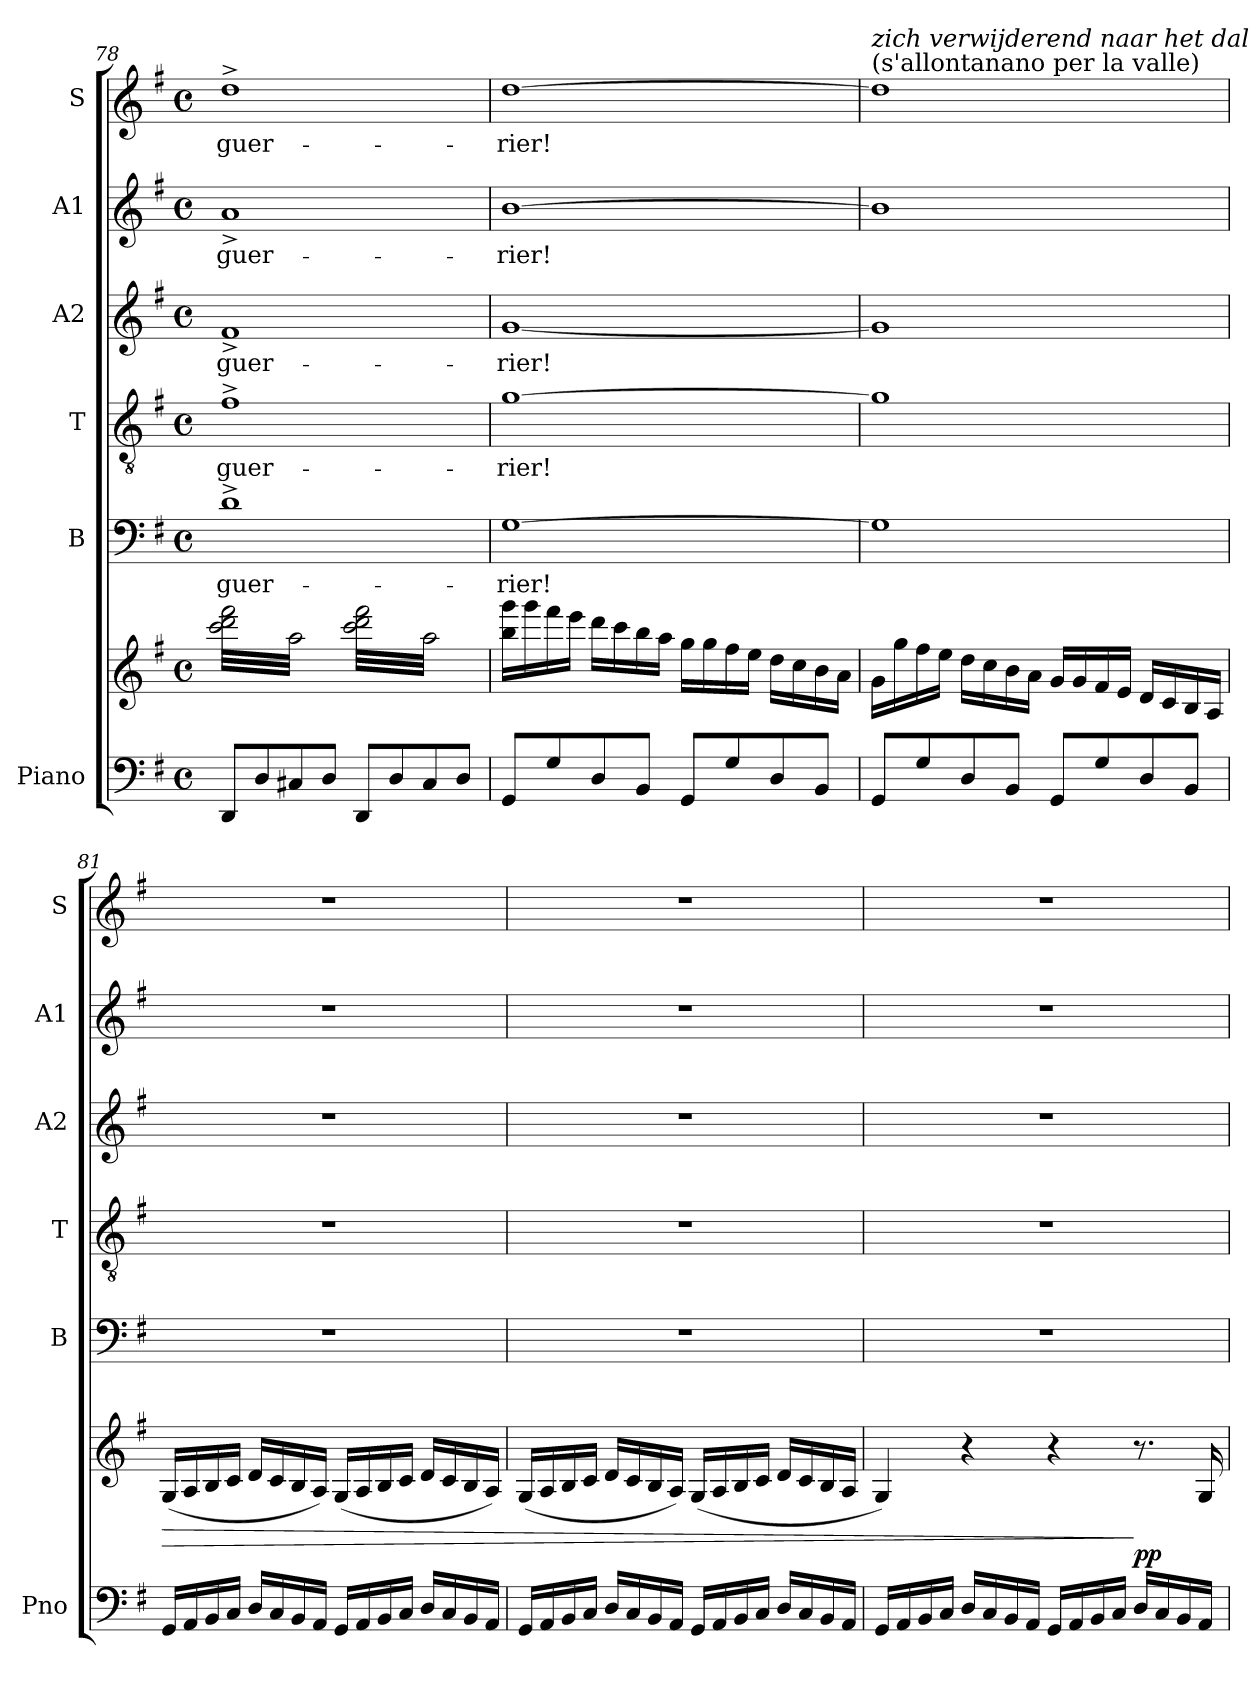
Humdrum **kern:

**kern	**kern	**dynam	**kern	**text	**kern	**text	**kern	**text	**kern	**text	**kern	**text
*part6	*part6	*part6	*part5	*part5	*part4	*part4	*part3	*part3	*part2	*part2	*part1	*part1
*staff7	*staff6	*staff6/7	*staff5	*staff5	*staff4	*staff4	*staff3	*staff3	*staff2	*staff2	*staff1	*staff1
*I"Piano	*	*	*I"B	*	*I"T	*	*I"A2	*	*I"A1	*	*I"S	*
*I'Pno	*	*	*I'B	*	*I'T	*	*I'A2	*	*I'A1	*	*I'S	*
!!LO:PB:g=z
*clefF4	*clefG2	*	*clefF4	*	*clefGv2	*	*clefG2	*	*clefG2	*	*clefG2	*
*k[f#]	*k[f#]	*	*k[f#]	*	*k[f#]	*	*k[f#]	*	*k[f#]	*	*k[f#]	*
*M4/4	*M4/4	*	*M4/4	*	*M4/4	*	*M4/4	*	*M4/4	*	*M4/4	*
*met(c)	*met(c)	*	*met(c)	*	*met(c)	*	*met(c)	*	*met(c)	*	*met(c)	*
=78	=78	=78	=78	=78	=78	=78	=78	=78	=78	=78	=78	=78
*	*tremolo	*	*	*	*	*	*	*	*	*	*	*
8DD/L	32ccc\ 32ddd\ 32fff#\LLL	.	1d^	guer-	1f#^	guer-	1f#^	guer-	1a^	guer-	1dd^	guer-
.	32aa\	.	.	.	.	.	.	.	.	.	.	.
.	32ccc\ 32ddd\ 32fff#\	.	.	.	.	.	.	.	.	.	.	.
.	32aa\	.	.	.	.	.	.	.	.	.	.	.
8D/	32ccc\ 32ddd\ 32fff#\	.	.	.	.	.	.	.	.	.	.	.
.	32aa\	.	.	.	.	.	.	.	.	.	.	.
.	32ccc\ 32ddd\ 32fff#\	.	.	.	.	.	.	.	.	.	.	.
.	32aa\	.	.	.	.	.	.	.	.	.	.	.
8C#X/	32ccc\ 32ddd\ 32fff#\	.	.	.	.	.	.	.	.	.	.	.
.	32aa\	.	.	.	.	.	.	.	.	.	.	.
.	32ccc\ 32ddd\ 32fff#\	.	.	.	.	.	.	.	.	.	.	.
.	32aa\	.	.	.	.	.	.	.	.	.	.	.
8D/J	32ccc\ 32ddd\ 32fff#\	.	.	.	.	.	.	.	.	.	.	.
.	32aa\	.	.	.	.	.	.	.	.	.	.	.
.	32ccc\ 32ddd\ 32fff#\	.	.	.	.	.	.	.	.	.	.	.
.	32aa\JJJ	.	.	.	.	.	.	.	.	.	.	.
8DD/L	32ccc\ 32ddd\ 32fff#\LLL	.	.	.	.	.	.	.	.	.	.	.
.	32aa\	.	.	.	.	.	.	.	.	.	.	.
.	32ccc\ 32ddd\ 32fff#\	.	.	.	.	.	.	.	.	.	.	.
.	32aa\	.	.	.	.	.	.	.	.	.	.	.
8D/	32ccc\ 32ddd\ 32fff#\	.	.	.	.	.	.	.	.	.	.	.
.	32aa\	.	.	.	.	.	.	.	.	.	.	.
.	32ccc\ 32ddd\ 32fff#\	.	.	.	.	.	.	.	.	.	.	.
.	32aa\	.	.	.	.	.	.	.	.	.	.	.
8C#/	32ccc\ 32ddd\ 32fff#\	.	.	.	.	.	.	.	.	.	.	.
.	32aa\	.	.	.	.	.	.	.	.	.	.	.
.	32ccc\ 32ddd\ 32fff#\	.	.	.	.	.	.	.	.	.	.	.
.	32aa\	.	.	.	.	.	.	.	.	.	.	.
8D/J	32ccc\ 32ddd\ 32fff#\	.	.	.	.	.	.	.	.	.	.	.
.	32aa\	.	.	.	.	.	.	.	.	.	.	.
.	32ccc\ 32ddd\ 32fff#\	.	.	.	.	.	.	.	.	.	.	.
.	32aa\JJJ	.	.	.	.	.	.	.	.	.	.	.
*	*Xtremolo	*	*	*	*	*	*	*	*	*	*	*
=79	=79	=79	=79	=79	=79	=79	=79	=79	=79	=79	=79	=79
8GG/L	16bb\ 16ggg\LL	.	[1G	-rier!	[1g	-rier!	[1g	-rier!	[1b	-rier!	[1dd	-rier!
.	.	.	.	.	.	.	.	.	.	.	.	.
.	16ggg\	.	.	.	.	.	.	.	.	.	.	.
.	.	.	.	.	.	.	.	.	.	.	.	.
8G/	16fff#\	.	.	.	.	.	.	.	.	.	.	.
.	.	.	.	.	.	.	.	.	.	.	.	.
.	16eee\JJ	.	.	.	.	.	.	.	.	.	.	.
.	.	.	.	.	.	.	.	.	.	.	.	.
8D/	16ddd\LL	.	.	.	.	.	.	.	.	.	.	.
.	16ccc\	.	.	.	.	.	.	.	.	.	.	.
8BB/J	16bb\	.	.	.	.	.	.	.	.	.	.	.
.	16aa\JJ	.	.	.	.	.	.	.	.	.	.	.
8GG/L	16gg\LL	.	.	.	.	.	.	.	.	.	.	.
.	16gg\	.	.	.	.	.	.	.	.	.	.	.
8G/	16ff#\	.	.	.	.	.	.	.	.	.	.	.
.	16ee\JJ	.	.	.	.	.	.	.	.	.	.	.
8D/	16dd\LL	.	.	.	.	.	.	.	.	.	.	.
.	16cc\	.	.	.	.	.	.	.	.	.	.	.
8BB/J	16b\	.	.	.	.	.	.	.	.	.	.	.
.	16a\JJ	.	.	.	.	.	.	.	.	.	.	.
=80	=80	=80	=80	=80	=80	=80	=80	=80	=80	=80	=80	=80
!	!	!	!	!	!	!	!	!	!	!	!LO:TX:a:t=(s'allontanano per la valle)	!
!	!	!	!	!	!	!	!	!	!	!	!LO:TX:a:i:t=zich verwijderend naar het dal	!
8GG/L	16g\LL	.	1G]	.	1g]	.	1g]	.	1b]	.	1dd]	.
.	16gg\	.	.	.	.	.	.	.	.	.	.	.
8G/	16ff#\	.	.	.	.	.	.	.	.	.	.	.
.	16ee\JJ	.	.	.	.	.	.	.	.	.	.	.
8D/	16dd\LL	.	.	.	.	.	.	.	.	.	.	.
.	16cc\	.	.	.	.	.	.	.	.	.	.	.
8BB/J	16b\	.	.	.	.	.	.	.	.	.	.	.
.	16a\JJ	.	.	.	.	.	.	.	.	.	.	.
8GG/L	16g/LL	.	.	.	.	.	.	.	.	.	.	.
.	16g/	.	.	.	.	.	.	.	.	.	.	.
8G/	16f#/	.	.	.	.	.	.	.	.	.	.	.
.	16e/JJ	.	.	.	.	.	.	.	.	.	.	.
8D/	16d/LL	.	.	.	.	.	.	.	.	.	.	.
.	16c/	.	.	.	.	.	.	.	.	.	.	.
8BB/J	16B/	.	.	.	.	.	.	.	.	.	.	.
.	16A/JJ	.	.	.	.	.	.	.	.	.	.	.
!!LO:LB:g=z
=81	=81	=81	=81	=81	=81	=81	=81	=81	=81	=81	=81	=81
!	!	!LO:HP:b	!	!	!	!	!	!	!	!	!	!
16GG/LL	(16G/LL	>	1r	.	1r	.	1r	.	1r	.	1r	.
16AA/	16A/	.	.	.	.	.	.	.	.	.	.	.
16BB/	16B/	.	.	.	.	.	.	.	.	.	.	.
16C/JJ	16c/JJ	.	.	.	.	.	.	.	.	.	.	.
16D/LL	16d/LL	.	.	.	.	.	.	.	.	.	.	.
16C/	16c/	.	.	.	.	.	.	.	.	.	.	.
16BB/	16B/	.	.	.	.	.	.	.	.	.	.	.
16AA/JJ	16A/JJ)	.	.	.	.	.	.	.	.	.	.	.
16GG/LL	(16G/LL	.	.	.	.	.	.	.	.	.	.	.
16AA/	16A/	.	.	.	.	.	.	.	.	.	.	.
16BB/	16B/	.	.	.	.	.	.	.	.	.	.	.
16C/JJ	16c/JJ	.	.	.	.	.	.	.	.	.	.	.
16D/LL	16d/LL	.	.	.	.	.	.	.	.	.	.	.
16C/	16c/	.	.	.	.	.	.	.	.	.	.	.
16BB/	16B/	.	.	.	.	.	.	.	.	.	.	.
16AA/JJ	16A/JJ)	.	.	.	.	.	.	.	.	.	.	.
=82	=82	=82	=82	=82	=82	=82	=82	=82	=82	=82	=82	=82
16GG/LL	(16G/LL	.	1r	.	1r	.	1r	.	1r	.	1r	.
16AA/	16A/	.	.	.	.	.	.	.	.	.	.	.
16BB/	16B/	.	.	.	.	.	.	.	.	.	.	.
16C/JJ	16c/JJ	.	.	.	.	.	.	.	.	.	.	.
16D/LL	16d/LL	.	.	.	.	.	.	.	.	.	.	.
16C/	16c/	.	.	.	.	.	.	.	.	.	.	.
16BB/	16B/	.	.	.	.	.	.	.	.	.	.	.
16AA/JJ	16A/JJ)	.	.	.	.	.	.	.	.	.	.	.
16GG/LL	(16G/LL	.	.	.	.	.	.	.	.	.	.	.
16AA/	16A/	.	.	.	.	.	.	.	.	.	.	.
16BB/	16B/	.	.	.	.	.	.	.	.	.	.	.
16C/JJ	16c/JJ	.	.	.	.	.	.	.	.	.	.	.
16D/LL	16d/LL	.	.	.	.	.	.	.	.	.	.	.
16C/	16c/	.	.	.	.	.	.	.	.	.	.	.
16BB/	16B/	.	.	.	.	.	.	.	.	.	.	.
16AA/JJ	16A/JJ	.	.	.	.	.	.	.	.	.	.	.
!!LO:LB:g=z
=83	=83	=83	=83	=83	=83	=83	=83	=83	=83	=83	=83	=83
16GG/LL	4G/)	.	1r	.	1r	.	1r	.	1r	.	1r	.
16AA/	.	.	.	.	.	.	.	.	.	.	.	.
16BB/	.	.	.	.	.	.	.	.	.	.	.	.
16C/JJ	.	.	.	.	.	.	.	.	.	.	.	.
16D/LL	4r	.	.	.	.	.	.	.	.	.	.	.
16C/	.	.	.	.	.	.	.	.	.	.	.	.
16BB/	.	.	.	.	.	.	.	.	.	.	.	.
16AA/JJ	.	.	.	.	.	.	.	.	.	.	.	.
16GG/LL	4r	.	.	.	.	.	.	.	.	.	.	.
16AA/	.	.	.	.	.	.	.	.	.	.	.	.
16BB/	.	.	.	.	.	.	.	.	.	.	.	.
16C/JJ	.	.	.	.	.	.	.	.	.	.	.	.
!	!	!LO:DY:n=1:a=2	!	!	!	!	!	!	!	!	!	!
16D/LL	8.r	] pp	.	.	.	.	.	.	.	.	.	.
16C/	.	.	.	.	.	.	.	.	.	.	.	.
16BB/	.	.	.	.	.	.	.	.	.	.	.	.
16AA/JJ	16G/	.	.	.	.	.	.	.	.	.	.	.
=	=	=	=	=	=	=	=	=	=	=	=	=
*-	*-	*-	*-	*-	*-	*-	*-	*-	*-	*-	*-	*-
